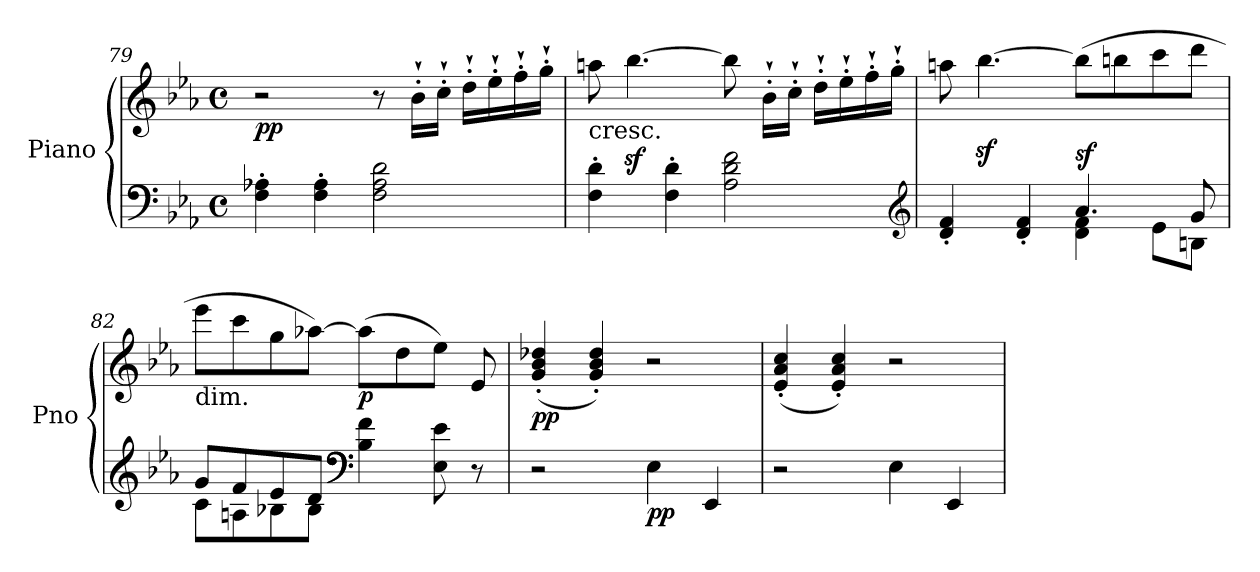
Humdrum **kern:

**kern	**kern	**dynam
*part1	*part1	*part1
*staff2	*staff1	*staff1/2
*I"Piano	*	*
*I'Pno	*	*
!!LO:LB:g=z
*clefF4	*clefG2	*
*k[b-e-a-]	*k[b-e-a-]	*
*E-:	*E-:	*
*M4/4	*M4/4	*
*met(c)	*met(c)	*
=79	=79	=79
!	!	!LO:DY:b
4F\' 4A-X\'	2r	pp
4F\' 4A-\'	.	.
2F\ 2A-\ 2d\	8r	.
.	16b-`'\LL	.
.	16cc`'\JJ	.
.	16dd`'\LL	.
.	16ee-`'\	.
.	16ff`'\	.
.	16gg`'\JJ	.
=80	=80	=80
!	!LO:TX:b:t=cresc.	!
4F\' 4d\'	8aan\	.
.	[4.bb-z>\	.
4F\' 4d\'	.	.
2A-\ 2d\ 2f\	8bb-\]	.
.	16b-`'\LL	.
.	16cc`'\JJ	.
.	16dd`'\LL	.
.	16ee-`'\	.
.	16ff`'\	.
.	16gg`'\JJ	.
*clefG2	*	*
=81	=81	=81
*^	*	*
4d/' 4f/'	2ryy	8aan\	.
.	.	[4.bb-z<\	.
4d/' 4f/'	.	.	.
!	!	!	!LO:DY:a=2
4.a-/	4d\ 4f\	(8bb-\L]	sf
.	.	8bbn\	.
.	8e-\L	8ccc\	.
8g/	8Bn\J	8ddd\J	.
=82	=82	=82	=82
!	!	!LO:TX:b:t=dim.	!
8g/L	8c\L	8eee-\L	.
8f/	8An\	8ccc\	.
8e-/	8B-X\	8gg\	.
8d/J	8B-\J	[8aa-X\J)	.
*clefF4	*	*	*
!	!	!	!LO:DY:b
4B-\ 4f\	2ryy	(8aa-\L]	p
.	.	8dd\	.
8E-\ 8e-\	.	8ee-\J)	.
8r	.	8e-/	.
*v	*v	*	*
!!LO:PB:g=z
=83	=83	=83
!	!	!LO:DY:b
2r	(4g/' 4b-/' 4dd-X/'	pp
.	4g/' 4b-/' 4dd-/')	.
!	!	!LO:DY:b=2
4E-\	2r	pp
4EE-/	.	.
=84	=84	=84
2r	(4e-/' 4a-/' 4cc/'	.
.	4e-/' 4a-/' 4cc/')	.
4E-\	2r	.
4EE-/	.	.
=	=	=
*-	*-	*-
